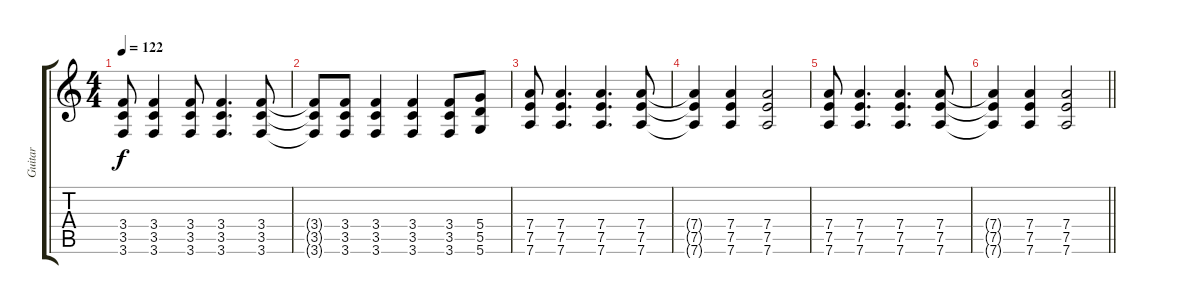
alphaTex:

\track ("Guitar" "Guitar") {instrument distortionguitar}
\staff {score tabs}
\tuning (E4 B3 G3 D3 A2 D2) {hide}
\ts (4 4)
\tempo 122
\clef g2
\ks c
(3.4 3.5 3.6).8{dy f} (3.4 3.5 3.6).4 (3.4 3.5 3.6).8 (3.4 3.5 3.6).4{d} (3.4 3.5 3.6).8 |
(3.4{t} 3.5{t} 3.6{t}).8 (3.4 3.5 3.6).8 (3.4 3.5 3.6).4 (3.4 3.5 3.6).4 (3.4 3.5 3.6).8 (5.4 5.5 5.6).8 |
(7.4 7.5 7.6).8 (7.4 7.5 7.6).4{d} (7.4 7.5 7.6).4{d} (7.4 7.5 7.6).8 |
(7.4{t} 7.5{t} 7.6{t}).4 (7.4 7.5 7.6).4 (7.4 7.5 7.6).2 |
(7.4 7.5 7.6).8 (7.4 7.5 7.6).4{d} (7.4 7.5 7.6).4{d} (7.4 7.5 7.6).8 |
\barLineRight lightlight
(7.4{t} 7.5{t} 7.6{t}).4 (7.4 7.5 7.6).4 (7.4 7.5 7.6).2
